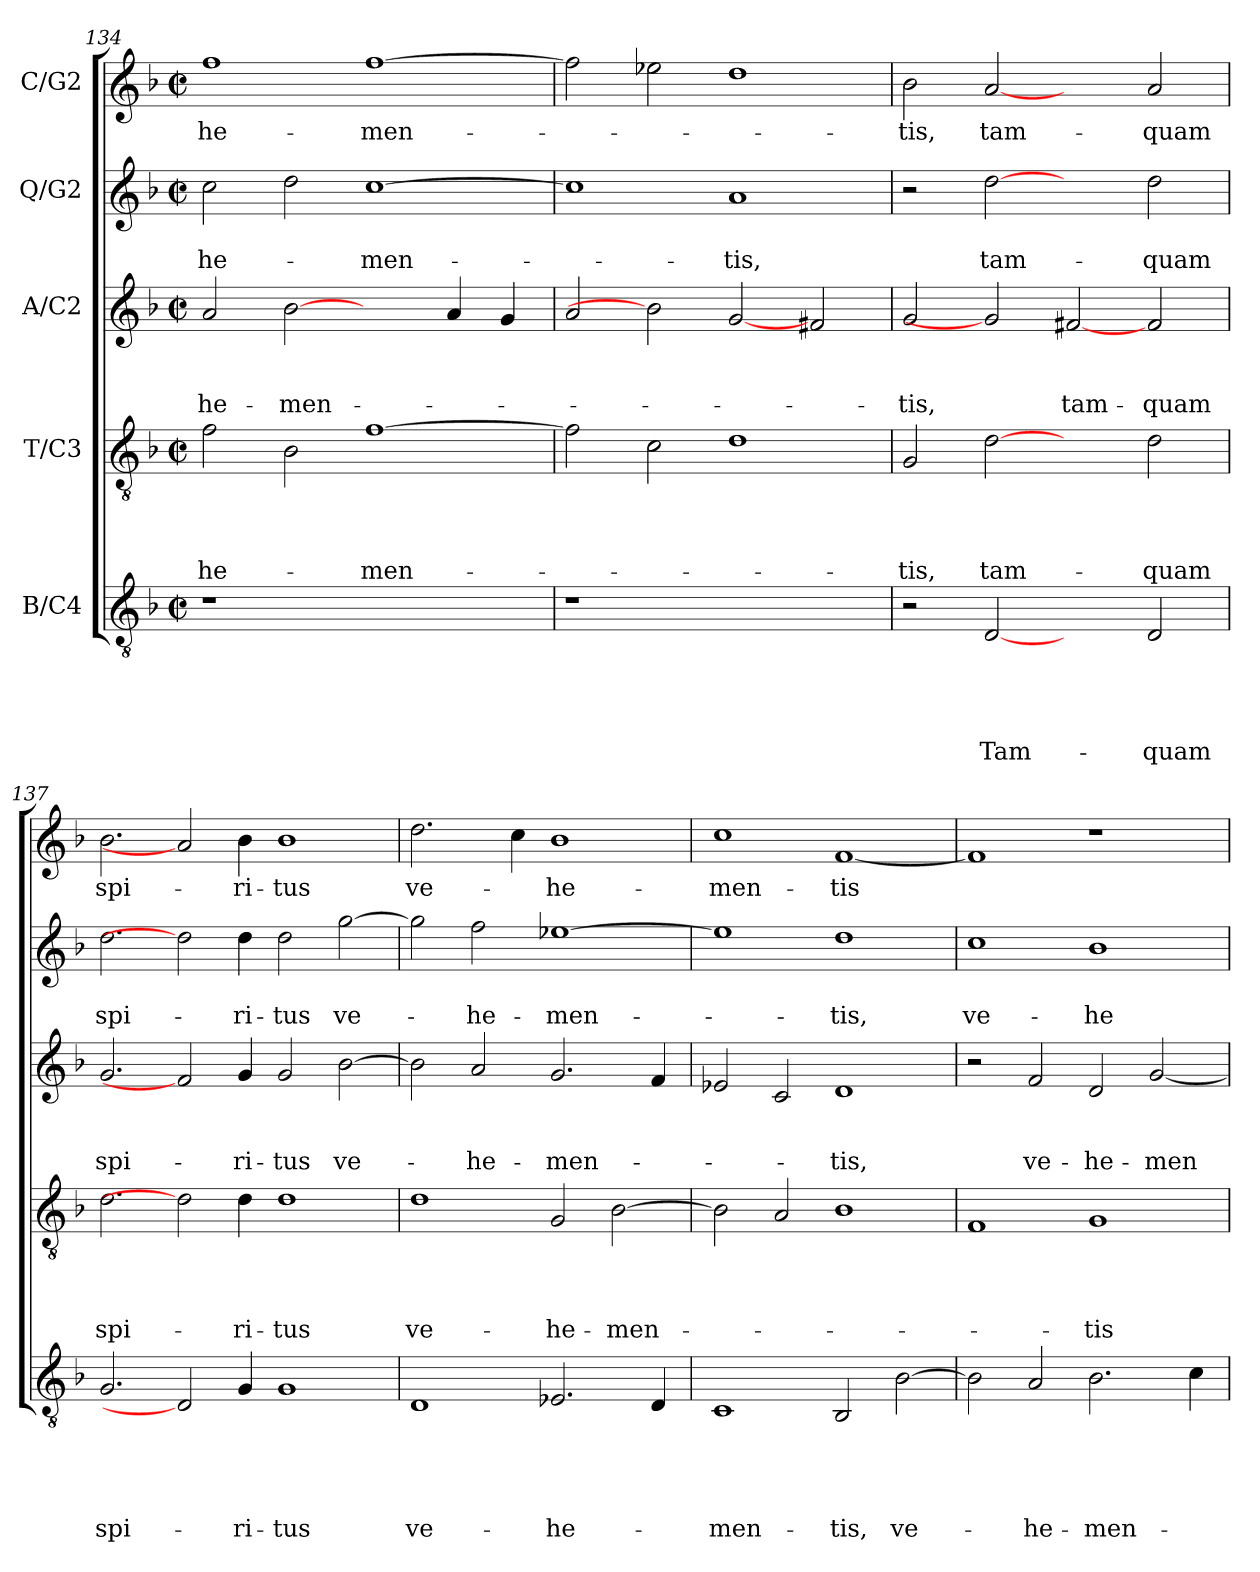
**kern	**text	**text	**text	**text	**text	**kern	**text	**text	**text	**text	**kern	**text	**text	**text	**kern	**text	**text	**kern	**text
*part5	*part5	*part5	*part5	*part5	*part5	*part4	*part4	*part4	*part4	*part4	*part3	*part3	*part3	*part3	*part2	*part2	*part2	*part1	*part1
*staff5	*staff5	*staff5	*staff5	*staff5	*staff5	*staff4	*staff4	*staff4	*staff4	*staff4	*staff3	*staff3	*staff3	*staff3	*staff2	*staff2	*staff2	*staff1	*staff1
*I"B/C4	*	*	*	*	*	*I"T/C3	*	*	*	*	*I"A/C2	*	*	*	*I"Q/G2	*	*	*I"C/G2	*
*clefGv2	*	*	*	*	*	*clefGv2	*	*	*	*	*clefG2	*	*	*	*clefG2	*	*	*clefG2	*
*k[b-]	*	*	*	*	*	*k[b-]	*	*	*	*	*k[b-]	*	*	*	*k[b-]	*	*	*k[b-]	*
*F:	*	*	*	*	*	*F:	*	*	*	*	*F:	*	*	*	*F:	*	*	*F:	*
*M2/2	*	*	*	*	*	*M2/2	*	*	*	*	*M2/2	*	*	*	*M2/2	*	*	*M2/2	*
*met(c|)	*	*	*	*	*	*met(c|)	*	*	*	*	*met(c|)	*	*	*	*met(c|)	*	*	*met(c|)	*
=134	=134	=134	=134	=134	=134	=134	=134	=134	=134	=134	=134	=134	=134	=134	=134	=134	=134	=134	=134
!	!	!	!	!	!	!	!	!	!	!LO:LY:b	!	!	!	!LO:LY:b	!	!	!LO:LY:b	!	!LO:LY:b
1r	.	.	.	.	.	2f\	.	.	.	-he-	2a/	.	.	-he-	2cc\	.	-he-	1ff	-he-
!	!	!	!	!	!	!	!	!	!	!	!	!	!	!LO:LY:b	!	!	!	!	!
.	.	.	.	.	.	2B-\	.	.	.	.	[2b-	.	.	-men-	2dd\	.	.	.	.
!	!	!	!	!	!	!	!	!	!	!LO:LY:b	!	!	!	!	!	!	!LO:LY:b	!	!LO:LY:b
1ryy	.	.	.	.	.	[1f	.	.	.	-men-	2ryy	.	.	.	[1cc	.	-men-	[1ff	-men-
.	.	.	.	.	.	.	.	.	.	.	4a/	.	.	.	.	.	.	.	.
.	.	.	.	.	.	.	.	.	.	.	4g/	.	.	.	.	.	.	.	.
=135	=135	=135	=135	=135	=135	=135	=135	=135	=135	=135	=135	=135	=135	=135	=135	=135	=135	=135	=135
1r	.	.	.	.	.	2f\]	.	.	.	.	2a/	.	.	.	1cc]	.	.	2ff\]	.
.	.	.	.	.	.	2c\	.	.	.	.	2b-]	.	.	.	.	.	.	2ee-X\	.
!	!	!	!	!	!	!	!	!	!	!	!	!	!	!	!	!	!LO:LY:b	!	!
1ryy	.	.	.	.	.	1d	.	.	.	.	[2g	.	.	.	1a	.	-tis,	1dd	.
.	.	.	.	.	.	.	.	.	.	.	2f#X/	.	.	.	.	.	.	.	.
!!LO:LB:g=z
=136	=136	=136	=136	=136	=136	=136	=136	=136	=136	=136	=136	=136	=136	=136	=136	=136	=136	=136	=136
!	!	!	!	!	!	!	!	!	!	!LO:LY:b	!	!	!	!LO:LY:b	!	!	!	!	!LO:LY:b
2r	.	.	.	.	.	2G/	.	.	.	-tis,	2g/	.	.	-tis,	2r	.	.	2b-\	-tis,
!	!	!	!	!	!LO:LY:b	!	!	!	!	!LO:LY:b	!	!	!	!	!	!	!LO:LY:b	!	!LO:LY:b
[2D	.	.	.	.	Tam-	[2d	.	.	.	tam-	2g]	.	.	.	[2dd	.	tam-	[2a	tam-
!	!	!	!	!	!	!	!	!	!	!	!	!	!	!LO:LY:b	!	!	!	!	!
2ryy	.	.	.	.	.	2ryy	.	.	.	.	[2f#X	.	.	tam-	2ryy	.	.	2ryy	.
!	!	!	!	!	!LO:LY:b	!	!	!	!	!LO:LY:b	!	!	!	!LO:LY:b	!	!	!LO:LY:b	!	!LO:LY:b
2D/	.	.	.	.	-quam	2d\	.	.	.	-quam	2f#/	.	.	-quam	2dd\	.	-quam	2a/	-quam
=137	=137	=137	=137	=137	=137	=137	=137	=137	=137	=137	=137	=137	=137	=137	=137	=137	=137	=137	=137
!	!	!	!	!	!LO:LY:b	!	!	!	!	!LO:LY:b	!	!	!	!LO:LY:b	!	!	!LO:LY:b	!	!LO:LY:b
2.G/	.	.	.	.	spi-	2.d\	.	.	.	spi-	2.g/	.	.	spi-	2.dd\	.	spi-	2.b-\	spi-
2D]	.	.	.	.	.	2d]	.	.	.	.	2f#]	.	.	.	2dd]	.	.	2a]	.
!	!	!	!	!	!LO:LY:b	!	!	!	!	!LO:LY:b	!	!	!	!LO:LY:b	!	!	!LO:LY:b	!	!LO:LY:b
4G/	.	.	.	.	-ri-	4d\	.	.	.	-ri-	4g/	.	.	-ri-	4dd\	.	-ri-	4b-\	-ri-
!	!	!	!	!	!LO:LY:b	!	!	!	!	!LO:LY:b	!	!	!	!LO:LY:b	!	!	!LO:LY:b	!	!LO:LY:b
1G	.	.	.	.	-tus	1d	.	.	.	-tus	2g/	.	.	-tus	2dd\	.	-tus	1b-	-tus
!	!	!	!	!	!	!	!	!	!	!	!	!	!	!LO:LY:b	!	!	!LO:LY:b	!	!
.	.	.	.	.	.	.	.	.	.	.	[2b-\	.	.	ve-	[2gg\	.	ve-	.	.
=138	=138	=138	=138	=138	=138	=138	=138	=138	=138	=138	=138	=138	=138	=138	=138	=138	=138	=138	=138
!	!	!	!	!	!LO:LY:b	!	!	!	!	!LO:LY:b	!	!	!	!	!	!	!	!	!LO:LY:b
1D	.	.	.	.	ve-	1d	.	.	.	ve-	2b-\]	.	.	.	2gg\]	.	.	2.dd\	ve-
!	!	!	!	!	!	!	!	!	!	!	!	!	!	!LO:LY:b	!	!	!LO:LY:b	!	!
.	.	.	.	.	.	.	.	.	.	.	2a/	.	.	-he-	2ff\	.	-he-	.	.
.	.	.	.	.	.	.	.	.	.	.	.	.	.	.	.	.	.	4cc\	.
!	!	!	!	!	!LO:LY:b	!	!	!	!	!LO:LY:b	!	!	!	!LO:LY:b	!	!	!LO:LY:b	!	!LO:LY:b
2.E-X/	.	.	.	.	-he-	2G/	.	.	.	-he-	2.g/	.	.	-men-	[1ee-X	.	-men-	1b-	-he-
!	!	!	!	!	!	!	!	!	!	!LO:LY:b	!	!	!	!	!	!	!	!	!
.	.	.	.	.	.	[2B-\	.	.	.	-men-	.	.	.	.	.	.	.	.	.
4D/	.	.	.	.	.	.	.	.	.	.	4f/	.	.	.	.	.	.	.	.
=139	=139	=139	=139	=139	=139	=139	=139	=139	=139	=139	=139	=139	=139	=139	=139	=139	=139	=139	=139
!	!	!	!	!	!LO:LY:b	!	!	!	!	!	!	!	!	!	!	!	!	!	!LO:LY:b
1C	.	.	.	.	-men-	2B-\]	.	.	.	.	2e-X/	.	.	.	1ee-]	.	.	1cc	-men-
.	.	.	.	.	.	2A/	.	.	.	.	2c/	.	.	.	.	.	.	.	.
!	!	!	!	!	!LO:LY:b	!	!	!	!	!	!	!	!	!LO:LY:b	!	!	!LO:LY:b	!	!LO:LY:b
2BB-/	.	.	.	.	-tis,	1B-	.	.	.	.	1d	.	.	-tis,	1dd	.	-tis,	[1f	-tis
!	!	!	!	!	!LO:LY:b	!	!	!	!	!	!	!	!	!	!	!	!	!	!
[2B-\	.	.	.	.	ve-	.	.	.	.	.	.	.	.	.	.	.	.	.	.
=140	=140	=140	=140	=140	=140	=140	=140	=140	=140	=140	=140	=140	=140	=140	=140	=140	=140	=140	=140
!	!	!	!	!	!	!	!	!	!	!	!	!	!	!	!	!	!LO:LY:b	!	!
2B-\]	.	.	.	.	.	1F	.	.	.	.	2r	.	.	.	1cc	.	ve-	1f]	.
!	!	!	!	!	!LO:LY:b	!	!	!	!	!	!	!	!	!LO:LY:b	!	!	!	!	!
2A/	.	.	.	.	-he-	.	.	.	.	.	2f/	.	.	ve-	.	.	.	.	.
!	!	!	!	!	!LO:LY:b	!	!	!	!	!LO:LY:b	!	!	!	!LO:LY:b	!	!	!LO:LY:b	!	!
2.B-\	.	.	.	.	-men-	1G	.	.	.	-tis	2d/	.	.	-he-	1b-	.	-he-	1r	.
!	!	!	!	!	!	!	!	!	!	!	!	!	!	!LO:LY:b	!	!	!	!	!
.	.	.	.	.	.	.	.	.	.	.	[2g/	.	.	-men-	.	.	.	.	.
4c\	.	.	.	.	.	.	.	.	.	.	.	.	.	.	.	.	.	.	.
=	=	=	=	=	=	=	=	=	=	=	=	=	=	=	=	=	=	=	=
*-	*-	*-	*-	*-	*-	*-	*-	*-	*-	*-	*-	*-	*-	*-	*-	*-	*-	*-	*-
